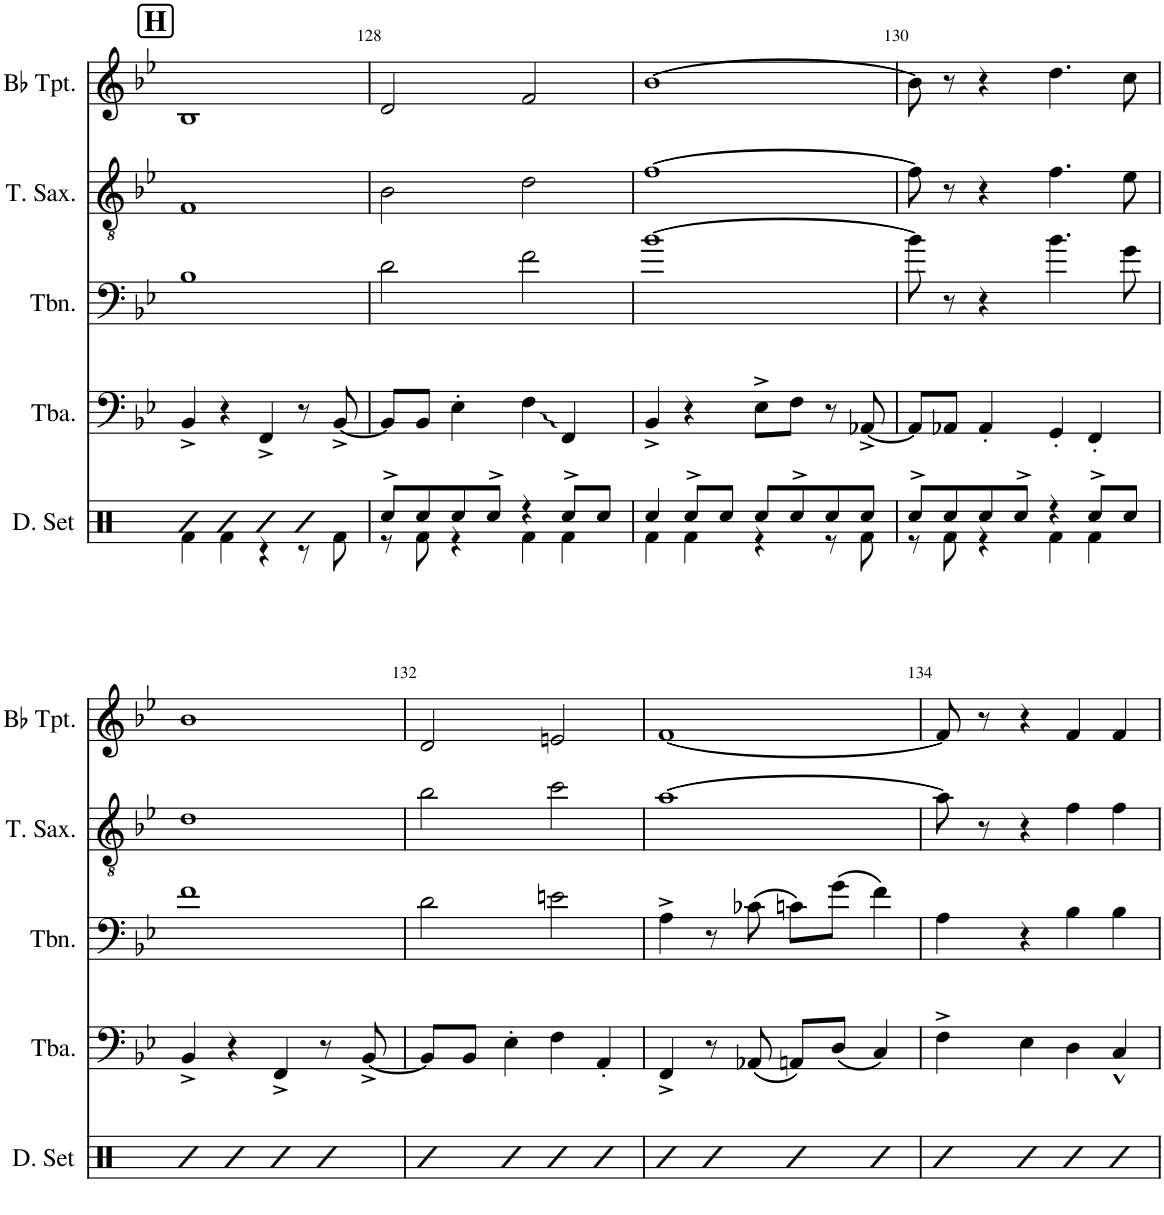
**kern	**kern	**kern	**kern	**kern	**kern	**kern
*part7	*part6	*part5	*part4	*part3	*part2	*part1
*staff7	*staff6	*staff5	*staff4	*staff3	*staff2	*staff1
*I"Drumset	*I"Tuba	*I"Trombone	*I"Trombone	*I"Tenor Saxophone	*I"Bb Trumpet	*I"Bb Trumpet
*I'D. Set	*I'Tba.	*I'Tbn.	*I'Tbn.	*I'T. Sax.	*I'Bb Tpt.	*I'Bb Tpt.
!!LO:PB:g=z
*clefX	*clefF4	*clefF4	*clefF4	*clefGv2	*clefG2	*clefG2
*	*	*	*	*Trd8c14	*Trd1c2	*Trd1c2
*k[]	*k[b-e-]	*k[b-e-]	*k[b-e-]	*k[b-e-]	*k[b-e-]	*k[b-e-]
*M4/4	*M4/4	*M4/4	*M4/4	*M4/4	*M4/4	*M4/4
!!LO:REH:place=s1:a:B:cj:fs=14:t=H
=127	=127	=127	=127	=127	=127	=127
*^	*	*	*	*	*	*
4R	4Rf\	4BB-^/	1F	1B-	1F	1B-	1b-
4R	4Rf\	4r	.	.	.	.	.
4R	4r	4FF^/	.	.	.	.	.
4R	8r	8r	.	.	.	.	.
.	8Rf\	[8BB-^/	.	.	.	.	.
=128	=128	=128	=128	=128	=128	=128	=128
8Rcc^/L	8r	8BB-/L]	2B-	2d\	2B-\	2d/	2dd
8Rcc/	8Rf\	8BB-/J	.	.	.	.	.
8Rcc/	4r	4E-'\	.	.	.	.	.
8Rcc^/J	.	.	.	.	.	.	.
4r	4Rf\	4F\	2c	2f\	2d\	2f/	2ff
8Rcc^/L	4Rf\	4FF/	.	.	.	.	.
8Rcc/J	.	.	.	.	.	.	.
=129	=129	=129	=129	=129	=129	=129	=129
4Rcc/	4Rf\	4BB-^/	[1d	[1b-	[1f	[1b-	[1bb-
8Rcc^/L	4Rf\	4r	.	.	.	.	.
8Rcc/J	.	.	.	.	.	.	.
8Rcc/L	4r	8E-^\L	.	.	.	.	.
8Rcc^/	.	8F\J	.	.	.	.	.
8Rcc/	8r	8r	.	.	.	.	.
8Rcc/J	8Rf\	[8AA-X^/	.	.	.	.	.
=130	=130	=130	=130	=130	=130	=130	=130
8Rcc^/L	8r	8AA-/L]	8d]	8b-\]	8f\]	8b-\]	8bb-]
8Rcc/	8Rf\	8AA-X/J	8r	8r	8r	8r	8r
8Rcc/	4r	4AA-'/	4r	4r	4r	4r	4r
8Rcc^/J	.	.	.	.	.	.	.
4r	4Rf\	4GG'/	4.B-	4.b-\	4.f\	4.dd\	4.ddd
8Rcc^/L	4Rf\	4FF'/	.	.	.	.	.
8Rcc/J	.	.	8A	8g\	8e-\	8cc\	8ccc
*v	*v	*	*	*	*	*	*
!!LO:LB:g=z
=131	=131	=131	=131	=131	=131	=131
4R	4BB-^/	2G	1f	1d	1b-	1bb-
4R	4r	.	.	.	.	.
4R	4FF^/	2F	.	.	.	.
4R	8r	.	.	.	.	.
.	[8BB-^/	.	.	.	.	.
=132	=132	=132	=132	=132	=132	=132
4R	8BB-/L]	2F	2d\	2b-\	2d/	2dd
.	8BB-/J	.	.	.	.	.
4R	4E-'\	.	.	.	.	.
4R	4F\	2G	2en\	2cc\	2en/	2een
4R	4AA'/	.	.	.	.	.
=133	=133	=133	=133	=133	=133	=133
4R	4FF^/	4F^	4A^\	[1a	[1f	[1ff
4R	8r	8r	8r	.	.	.
.	(8AA-X/	(8En	(8c-X\	.	.	.
4R	8AAn/L)	8F\L)	8cn\L)	.	.	.
.	(8D/J	(8B-\J	(8g\J	.	.	.
4R	4C/)	4A)	4f\)	.	.	.
=134	=134	=134	=134	=134	=134	=134
4R	4F^\	4F	4A\	8a\]	8f/]	8ff]
.	.	.	.	8r	8r	8r
4R	4E-\	4r	4r	4r	4r	4r
4R	4D\	4D	4B-\	4f\	4f/	4ff
4R	4C^^/	4D	4B-\	4f\	4f/	4ff
=	=	=	=	=	=	=
*-	*-	*-	*-	*-	*-	*-
